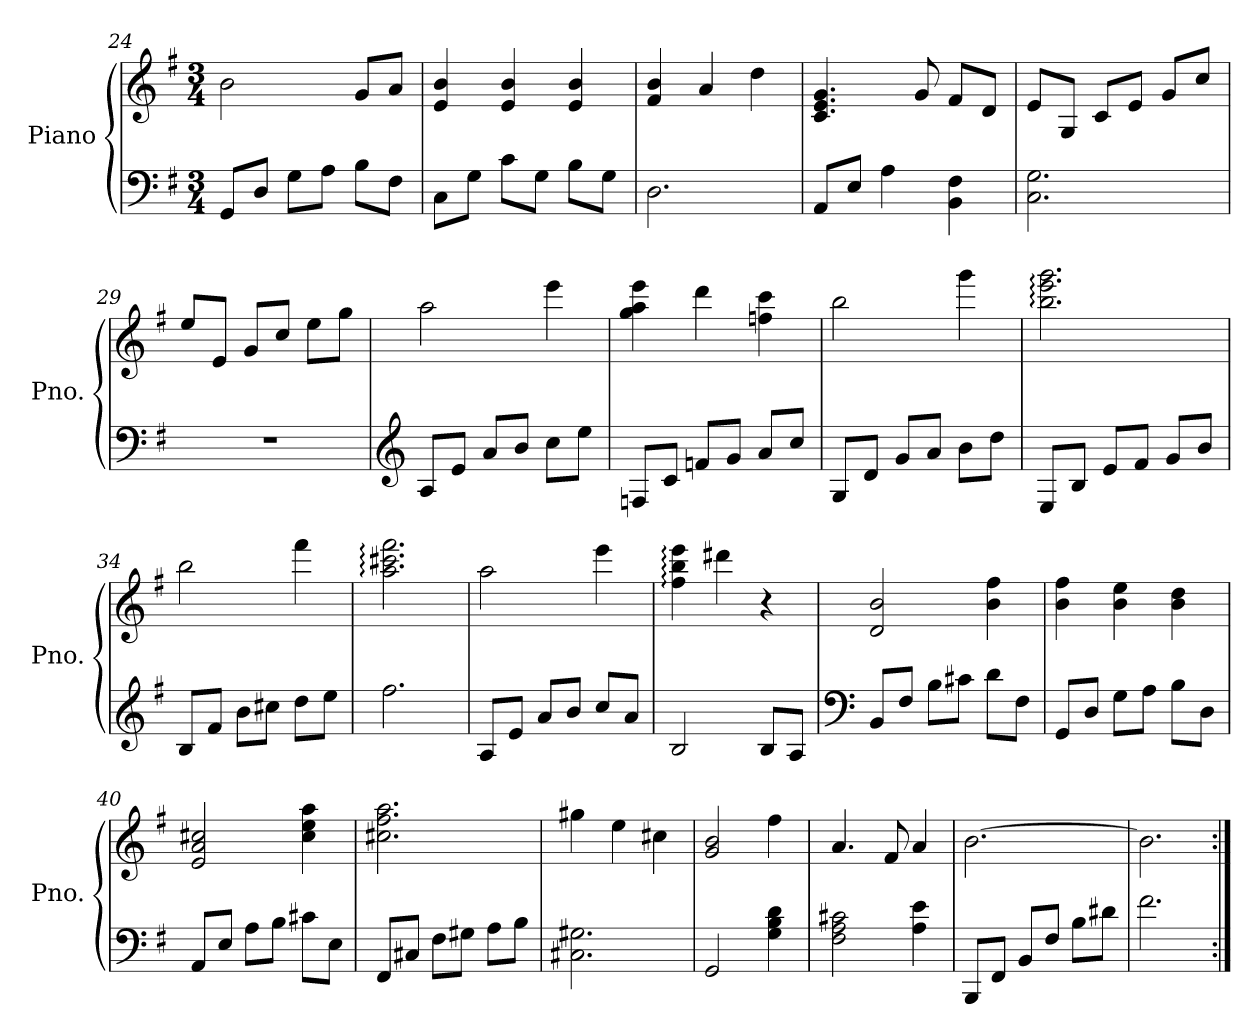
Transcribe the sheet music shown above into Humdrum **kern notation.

**kern	**kern
*part1	*part1
*staff2	*staff1
*I"Piano	*
*I'Pno.	*
*clefF4	*clefG2
*k[f#]	*k[f#]
*M3/4	*M3/4
=24	=24
8GG/L	2b\
8D/J	.
8G\L	.
8A\J	.
8B\L	8g/L
8F#\J	8a/J
=25	=25
8C\L	4e/ 4b/
8G\J	.
8c\L	4e/ 4b/
8G\J	.
8B\L	4e/ 4b/
8G\J	.
=26	=26
2.D\	4f#/ 4b/
.	4a/
.	4dd\
!!LO:LB:g=z
=27	=27
8AA/L	4.c/ 4.e/ 4.g/
8E/J	.
4A\	.
.	8g/
4BB\ 4F#\	8f#/L
.	8d/J
=28	=28
2.C\ 2.G\	8e/L
.	8G/J
.	8c/L
.	8e/J
.	8g/L
.	8cc/J
=29	=29
2.r	8ee/L
.	8e/J
.	8g/L
.	8cc/J
.	8ee\L
.	8gg\J
=30	=30
*clefG2	*
8A/L	2aa\
8e/J	.
8a/L	.
8b/J	.
8cc\L	4eee\
8ee\J	.
=31	=31
8Fn/L	4gg\ 4aa\ 4eee\
8c/J	.
8fn/L	4ddd\
8g/J	.
8a/L	4ffn\ 4ccc\
8cc/J	.
=32	=32
8G/L	2bb\
8d/J	.
8g/L	.
8a/J	.
8b\L	4ggg\
8dd\J	.
!!LO:PB:g=z
=33	=33
8E/L	2.bb\: 2.eee\: 2.ggg\:
8B/J	.
8e/L	.
8f#/J	.
8g/L	.
8b/J	.
=34	=34
8B/L	2bb\
8f#/J	.
8b\L	.
8cc#X\J	.
8dd\L	4fff#\
8ee\J	.
=35	=35
2.ff#\	2.aa\: 2.ccc#X\: 2.fff#\:
=36	=36
8A/L	2aa\
8e/J	.
8a/L	.
8b/J	.
8cc/L	4eee\
8a/J	.
=37	=37
2B/	4ff#\: 4bb\: 4eee\:
.	4ddd#X\
8B/L	4r
8A/J	.
=38	=38
*clefF4	*
8BB/L	2d/ 2b/
8F#/J	.
8B\L	.
8c#X\J	.
8d\L	4b\ 4ff#\
8F#\J	.
!!LO:LB:g=z
=39	=39
8GG/L	4b\ 4ff#\
8D/J	.
8G\L	4b\ 4ee\
8A\J	.
8B\L	4b\ 4dd\
8D\J	.
=40	=40
8AA/L	2e/ 2a/ 2cc#X/
8E/J	.
8A\L	.
8B\J	.
8c#X\L	4cc#\ 4ee\ 4aa\
8E\J	.
=41	=41
8FF#/L	2.cc#X\ 2.ff#\ 2.aa\
8C#X/J	.
8F#\L	.
8G#X\J	.
8A\L	.
8B\J	.
=42	=42
2.C#X\ 2.G#X\	4gg#X\
.	4ee\
.	4cc#X\
=43	=43
2GG/	2g/ 2b/
4G\ 4B\ 4d\	4ff#\
=44	=44
2F#\ 2A\ 2c#X\	4.a/
.	8f#/
4A\ 4e\	4a/
=45	=45
8BBB/L	[2.b\
8FF#/J	.
8BB/L	.
8F#/J	.
8B\L	.
8d#X\J	.
!!LO:LB:g=z
=46	=46
2.f#\	2.b\]
=:|!	=:|!
*-	*-
